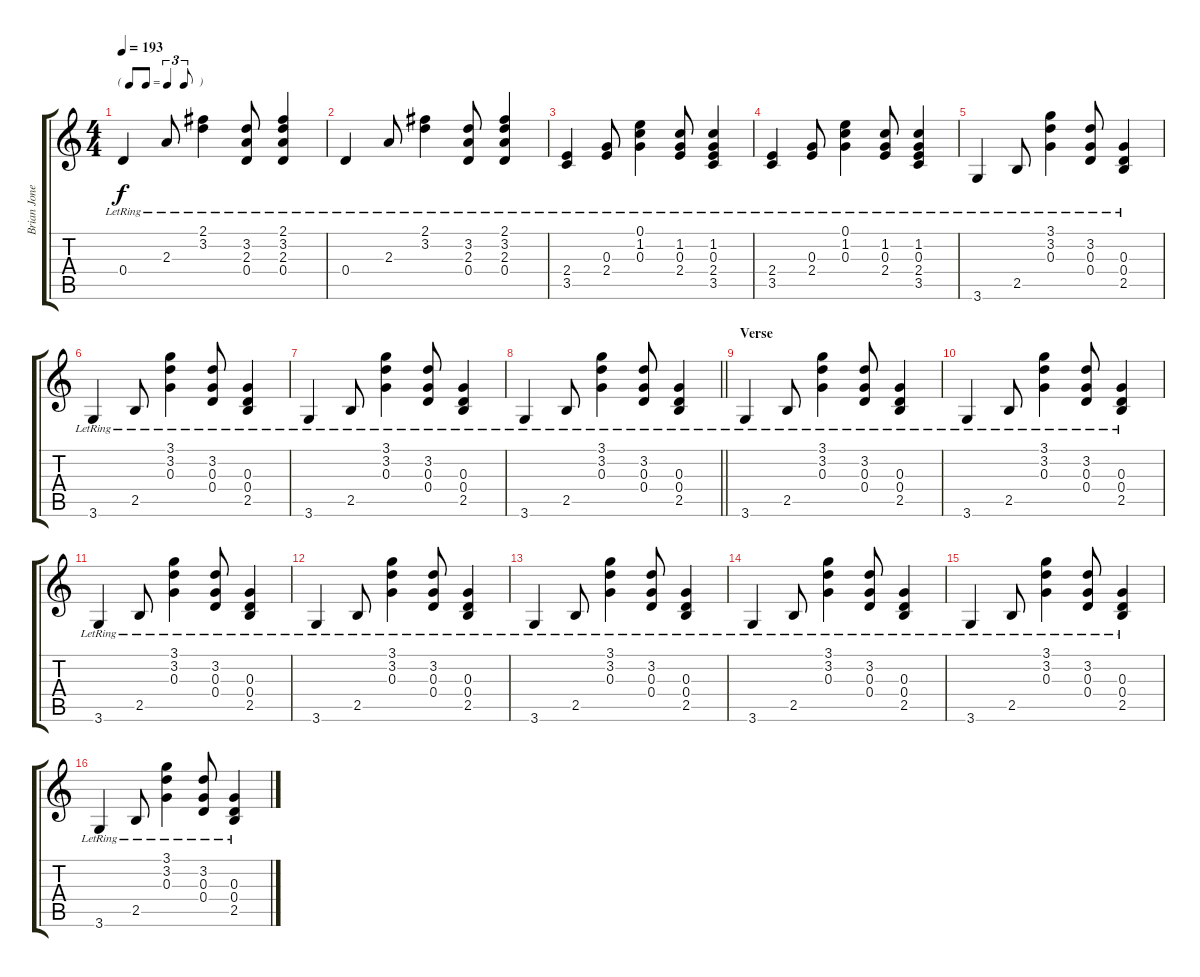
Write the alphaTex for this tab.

\track ("Brian Jones" "Brian Jone") {instrument electricguitarclean}
\staff {score tabs}
\tuning (E4 B3 G3 D3 A2 E2) {hide}
\ts (4 4)
\tf triplet8th
\tempo 193
\clef g2
\ks c
0.4{lr}.4{dy f} 2.3{lr}.8 (2.1{lr} 3.2{lr}).4 (3.2{lr} 2.3{lr} 0.4{lr}).8 (2.1{lr} 3.2{lr} 2.3{lr} 0.4{lr}).4 |
0.4{lr}.4 2.3{lr}.8 (2.1{lr} 3.2{lr}).4 (3.2{lr} 2.3{lr} 0.4{lr}).8 (2.1{lr} 3.2{lr} 2.3{lr} 0.4{lr}).4 |
(2.4{lr} 3.5).4 (0.3{lr} 2.4).8 (0.1{lr} 1.2{lr} 0.3).4 (1.2{lr} 0.3{lr} 2.4{lr}).8 (1.2{lr} 0.3{lr} 2.4{lr} 3.5).4 |
(2.4{lr} 3.5).4 (0.3{lr} 2.4).8 (0.1{lr} 1.2{lr} 0.3).4 (1.2{lr} 0.3{lr} 2.4{lr}).8 (1.2{lr} 0.3{lr} 2.4{lr} 3.5).4 |
3.6{lr}.4 2.5{lr}.8 (3.1{lr} 3.2{lr} 0.3{lr}).4 (3.2 0.3{lr} 0.4{lr}).8 (0.3{lr} 0.4 2.5).4 |
3.6{lr}.4 2.5{lr}.8 (3.1{lr} 3.2{lr} 0.3{lr}).4 (3.2 0.3{lr} 0.4{lr}).8 (0.3{lr} 0.4 2.5).4 |
3.6{lr}.4 2.5{lr}.8 (3.1{lr} 3.2{lr} 0.3{lr}).4 (3.2 0.3{lr} 0.4{lr}).8 (0.3{lr} 0.4 2.5).4 |
\barLineRight lightlight
3.6{lr}.4 2.5{lr}.8 (3.1{lr} 3.2{lr} 0.3{lr}).4 (3.2 0.3{lr} 0.4{lr}).8 (0.3{lr} 0.4 2.5).4 |
\section ("" "Verse")
3.6{lr}.4 2.5{lr}.8 (3.1{lr} 3.2{lr} 0.3{lr}).4 (3.2 0.3{lr} 0.4{lr}).8 (0.3{lr} 0.4 2.5).4 |
3.6{lr}.4 2.5{lr}.8 (3.1{lr} 3.2{lr} 0.3{lr}).4 (3.2 0.3{lr} 0.4{lr}).8 (0.3{lr} 0.4 2.5).4 |
3.6{lr}.4 2.5{lr}.8 (3.1{lr} 3.2{lr} 0.3{lr}).4 (3.2 0.3{lr} 0.4{lr}).8 (0.3{lr} 0.4 2.5).4 |
3.6{lr}.4 2.5{lr}.8 (3.1{lr} 3.2{lr} 0.3{lr}).4 (3.2 0.3{lr} 0.4{lr}).8 (0.3{lr} 0.4 2.5).4 |
3.6{lr}.4 2.5{lr}.8 (3.1{lr} 3.2{lr} 0.3{lr}).4 (3.2 0.3{lr} 0.4{lr}).8 (0.3{lr} 0.4 2.5).4 |
3.6{lr}.4 2.5{lr}.8 (3.1{lr} 3.2{lr} 0.3{lr}).4 (3.2 0.3{lr} 0.4{lr}).8 (0.3{lr} 0.4 2.5).4 |
3.6{lr}.4 2.5{lr}.8 (3.1{lr} 3.2{lr} 0.3{lr}).4 (3.2 0.3{lr} 0.4{lr}).8 (0.3{lr} 0.4 2.5).4 |
3.6{lr}.4 2.5{lr}.8 (3.1{lr} 3.2{lr} 0.3{lr}).4 (3.2 0.3{lr} 0.4{lr}).8 (0.3{lr} 0.4 2.5).4
